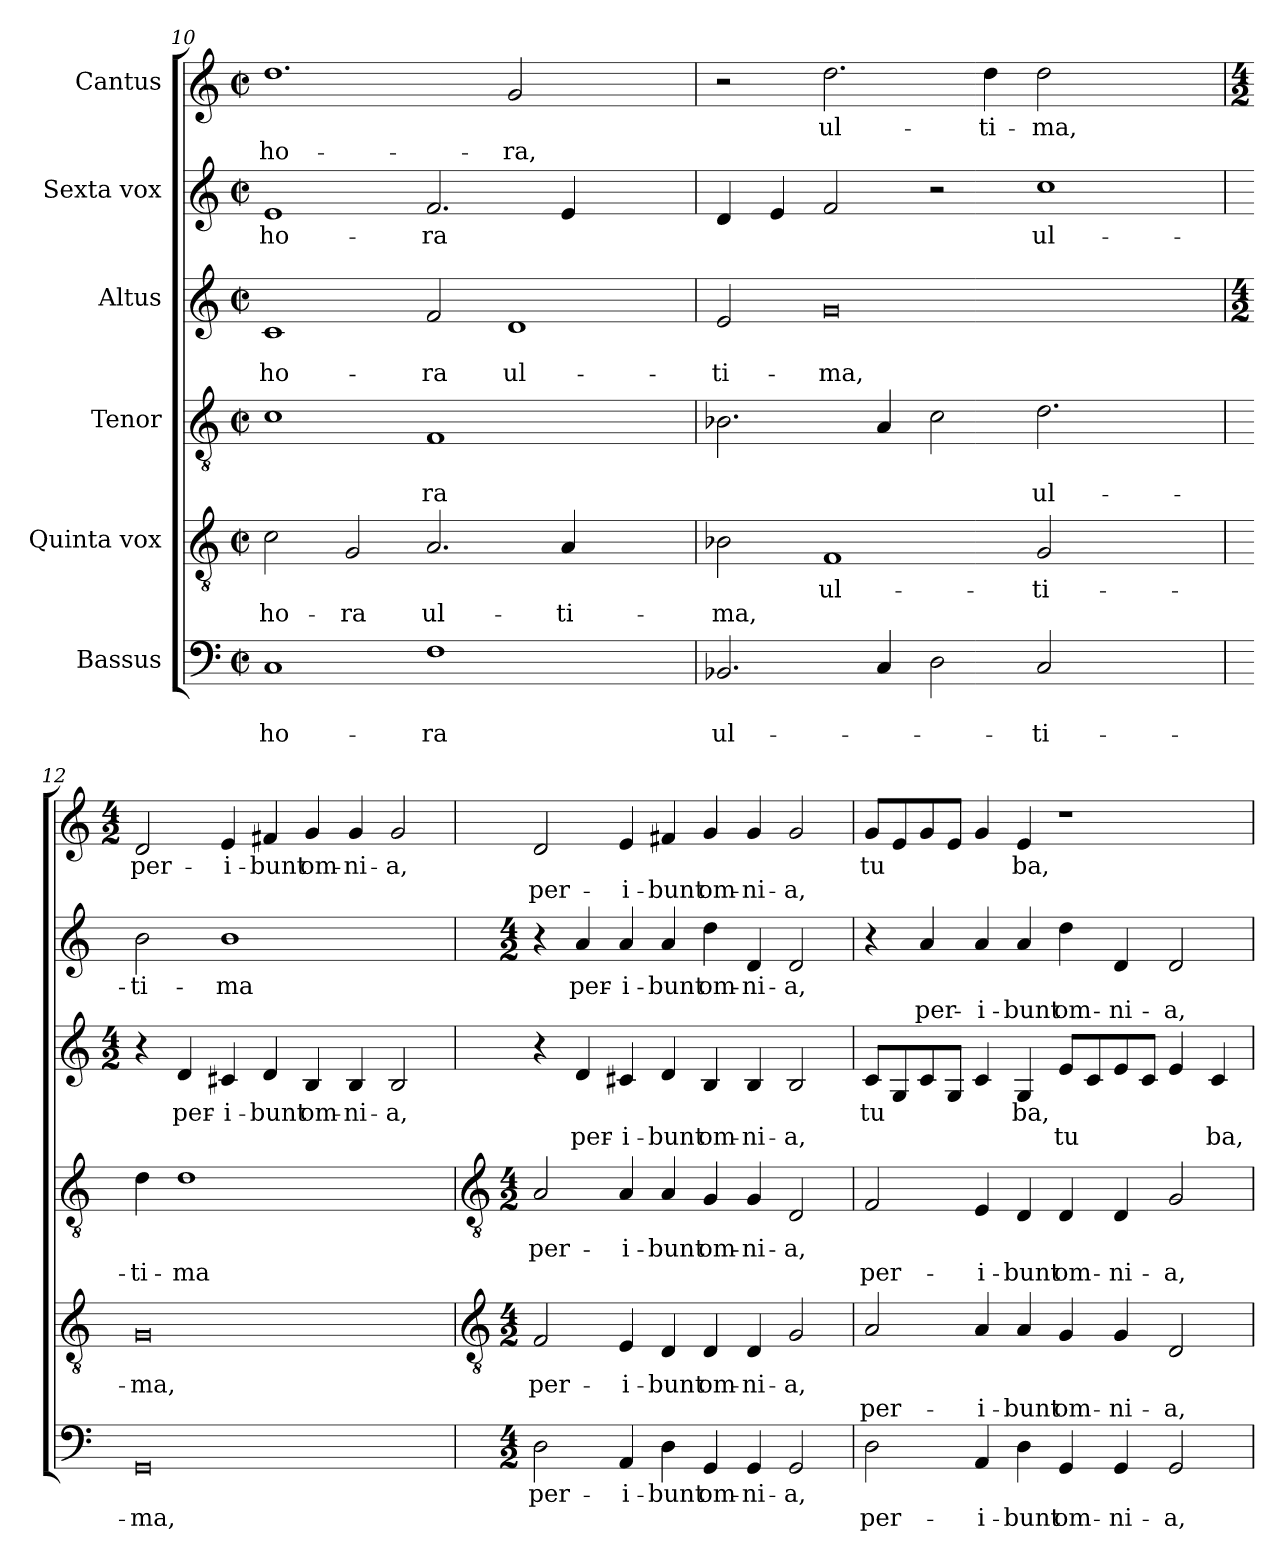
**kern	**text	**text	**kern	**text	**text	**kern	**text	**text	**kern	**text	**text	**kern	**text	**text	**kern	**text	**text
*part6	*part6	*part6	*part5	*part5	*part5	*part4	*part4	*part4	*part3	*part3	*part3	*part2	*part2	*part2	*part1	*part1	*part1
*staff6	*staff6	*staff6	*staff5	*staff5	*staff5	*staff4	*staff4	*staff4	*staff3	*staff3	*staff3	*staff2	*staff2	*staff2	*staff1	*staff1	*staff1
*I"Bassus	*	*	*I"Quinta vox	*	*	*I"Tenor	*	*	*I"Altus	*	*	*I"Sexta vox	*	*	*I"Cantus	*	*
*clefF4	*	*	*clefGv2	*	*	*clefGv2	*	*	*clefG2	*	*	*clefG2	*	*	*clefG2	*	*
*k[]	*	*	*k[]	*	*	*k[]	*	*	*k[]	*	*	*k[]	*	*	*k[]	*	*
*C:	*	*	*C:	*	*	*C:	*	*	*C:	*	*	*C:	*	*	*C:	*	*
*M4/2	*	*	*M4/2	*	*	*M4/2	*	*	*M4/2	*	*	*M4/2	*	*	*M4/2	*	*
*met(c|)	*	*	*met(c|)	*	*	*met(c|)	*	*	*met(c|)	*	*	*met(c|)	*	*	*met(c|)	*	*
=10	=10	=10	=10	=10	=10	=10	=10	=10	=10	=10	=10	=10	=10	=10	=10	=10	=10
!	!	!LO:LY:b	!	!	!LO:LY:b	!	!	!	!	!	!LO:LY:b	!	!LO:LY:b	!	!	!	!LO:LY:b
*	*	*	*	*	*	*	*	*	*	*	*	*	*	*	*^	*	*
1C	.	ho-	2c	.	ho-	1c	.	.	1c	.	ho-	1e	ho-	.	1.dd	2ryy	.	ho-
!	!	!	!	!	!LO:LY:b	!	!	!	!	!	!	!	!	!	!	!	!	!
.	.	.	2G	.	-ra	.	.	.	.	.	.	.	.	.	.	0ryy	.	.
!	!	!LO:LY:b	!	!	!LO:LY:b	!	!	!LO:LY:b	!	!	!LO:LY:b	!	!LO:LY:b	!	!	!	!	!
1F	.	-ra	2.A	.	ul-	1F	.	-ra	2f	.	-ra	2.f	-ra	.	.	.	.	.
!	!	!	!	!	!	!	!	!	!	!	!LO:LY:b	!	!	!	!	!	!	!LO:LY:b
.	.	.	.	.	.	.	.	.	1d	.	ul-	.	.	.	2g	.	.	-ra,
!	!	!	!	!	!LO:LY:b	!	!	!	!	!	!	!	!	!	!	!	!	!
.	.	.	4A	.	-ti-	.	.	.	.	.	.	4e	.	.	.	.	.	.
2ryy	.	.	2ryy	.	.	2ryy	.	.	.	.	.	2ryy	.	.	2ryy	.	.	.
=11	=11	=11	=11	=11	=11	=11	=11	=11	=11	=11	=11	=11	=11	=11	=11	=11	=11	=11
!	!	!LO:LY:b	!	!	!LO:LY:b	!	!	!	!	!	!LO:LY:b	!	!	!	!	!	!	!
2.BB-X	.	ul-	2B-X	.	-ma,	2.B-	.	.	2e	.	-ti-	4d	.	.	2r	2ryy	.	.
.	.	.	.	.	.	.	.	.	.	.	.	4e	.	.	.	.	.	.
!	!	!	!	!LO:LY:b	!	!	!	!	!	!	!LO:LY:b	!	!	!	!	!	!LO:LY:b	!
.	.	.	1F	ul-	.	.	.	.	0g	.	-ma,	2f	.	.	2.dd	0ryy	ul-	.
4C	.	.	.	.	.	4A	.	.	.	.	.	.	.	.	.	.	.	.
2D	.	.	.	.	.	2c	.	.	.	.	.	2r	.	.	.	.	.	.
!	!	!	!	!	!	!	!	!	!	!	!	!	!	!	!	!	!LO:LY:b	!
.	.	.	.	.	.	.	.	.	.	.	.	.	.	.	4dd	.	-ti-	.
!	!	!LO:LY:b	!	!LO:LY:b	!	!	!	!LO:LY:b	!	!	!	!	!LO:LY:b	!	!	!	!LO:LY:b	!
2C	.	-ti-	2G	-ti-	.	2.d	.	ul-	.	.	.	1cc	ul-	.	2dd	.	-ma,	.
2ryy	.	.	2ryy	.	.	.	.	.	.	.	.	.	.	.	2ryy	.	.	.
.	.	.	.	.	.	4ryy	.	.	.	.	.	.	.	.	.	.	.	.
*	*	*	*	*	*	*	*	*	*	*	*	*	*	*	*v	*v	*	*
!!LO:LB:g=z
=12	=12	=12	=12	=12	=12	=12	=12	=12	=12	=12	=12	=12	=12	=12	=12	=12	=12
*	*	*	*	*	*	*	*	*	*M4/2	*	*	*	*	*	*M4/2	*	*
!	!	!LO:LY:b	!	!LO:LY:b	!	!	!	!LO:LY:b	!	!	!	!	!LO:LY:b	!	!	!LO:LY:b	!
0GG	.	-ma,	0G	-ma,	.	4d	.	-ti-	4r	.	.	2b	-ti-	.	2d	per-	.
!	!	!	!	!	!	!	!	!LO:LY:b	!	!LO:LY:b	!	!	!	!	!	!	!
.	.	.	.	.	.	1d	.	-ma	4d	per-	.	.	.	.	.	.	.
!	!	!	!	!	!	!	!	!	!	!LO:LY:b	!	!	!LO:LY:b	!	!	!LO:LY:b	!
.	.	.	.	.	.	.	.	.	4c#X	-i-	.	1b	-ma	.	4e	-i-	.
!	!	!	!	!	!	!	!	!	!	!LO:LY:b	!	!	!	!	!	!LO:LY:b	!
.	.	.	.	.	.	.	.	.	4d	-bunt	.	.	.	.	4f#X	-bunt	.
!	!	!	!	!	!	!	!	!	!	!LO:LY:b	!	!	!	!	!	!LO:LY:b	!
.	.	.	.	.	.	.	.	.	4B	om-	.	.	.	.	4g	om-	.
!	!	!	!	!	!	!	!	!	!	!LO:LY:b	!	!	!	!	!	!LO:LY:b	!
.	.	.	.	.	.	2.ryy	.	.	4B	-ni-	.	.	.	.	4g	-ni-	.
!	!	!	!	!	!	!	!	!	!	!LO:LY:b	!	!	!	!	!	!LO:LY:b	!
.	.	.	.	.	.	.	.	.	2B	-a,	.	2ryy	.	.	2g	-a,	.
!!LO:LB:g=z
=13	=13	=13	=13	=13	=13	=13	=13	=13	=13	=13	=13	=13	=13	=13	=13	=13	=13
*	*	*	*clefGv2	*	*	*clefGv2	*	*	*	*	*	*	*	*	*	*	*
*M4/2	*	*	*M4/2	*	*	*M4/2	*	*	*	*	*	*M4/2	*	*	*	*	*
!	!LO:LY:b	!	!	!LO:LY:b	!	!	!LO:LY:b	!	!	!	!	!	!	!	!	!	!LO:LY:b
2D	per-	.	2F	per-	.	2A	per-	.	4r	.	.	4r	.	.	2d	.	per-
!	!	!	!	!	!	!	!	!	!	!	!LO:LY:b	!	!LO:LY:b	!	!	!	!
.	.	.	.	.	.	.	.	.	4d	.	per-	4a	per-	.	.	.	.
!	!LO:LY:b	!	!	!LO:LY:b	!	!	!LO:LY:b	!	!	!	!LO:LY:b	!	!LO:LY:b	!	!	!	!LO:LY:b
4AA	-i-	.	4E	-i-	.	4A	-i-	.	4c#X	.	-i-	4a	-i-	.	4e	.	-i-
!	!LO:LY:b	!	!	!LO:LY:b	!	!	!LO:LY:b	!	!	!	!LO:LY:b	!	!LO:LY:b	!	!	!	!LO:LY:b
4D	-bunt	.	4D	-bunt	.	4A	-bunt	.	4d	.	-bunt	4a	-bunt	.	4f#X	.	-bunt
!	!LO:LY:b	!	!	!LO:LY:b	!	!	!LO:LY:b	!	!	!	!LO:LY:b	!	!LO:LY:b	!	!	!	!LO:LY:b
4GG	om-	.	4D	om-	.	4G	om-	.	4B	.	om-	4dd	om-	.	4g	.	om-
!	!LO:LY:b	!	!	!LO:LY:b	!	!	!LO:LY:b	!	!	!	!LO:LY:b	!	!LO:LY:b	!	!	!	!LO:LY:b
4GG	-ni-	.	4D	-ni-	.	4G	-ni-	.	4B	.	-ni-	4d	-ni-	.	4g	.	-ni-
!	!LO:LY:b	!	!	!LO:LY:b	!	!	!LO:LY:b	!	!	!	!LO:LY:b	!	!LO:LY:b	!	!	!	!LO:LY:b
2GG	-a,	.	2G	-a,	.	2D	-a,	.	2B	.	-a,	2d	-a,	.	2g	.	-a,
=14	=14	=14	=14	=14	=14	=14	=14	=14	=14	=14	=14	=14	=14	=14	=14	=14	=14
!	!	!LO:LY:b	!	!	!LO:LY:b	!	!	!LO:LY:b	!	!LO:LY:b	!	!	!	!	!	!LO:LY:b	!
2D	.	per-	2A	.	per-	2F	.	per-	8cL	tu	.	4r	.	.	8gL	tu	.
.	.	.	.	.	.	.	.	.	8G	.	.	.	.	.	8e	.	.
!	!	!	!	!	!	!	!	!	!	!	!	!	!	!LO:LY:b	!	!	!
.	.	.	.	.	.	.	.	.	8c	.	.	4a	.	per-	8g	.	.
.	.	.	.	.	.	.	.	.	8GJ	.	.	.	.	.	8eJ	.	.
!	!	!LO:LY:b	!	!	!LO:LY:b	!	!	!LO:LY:b	!	!	!	!	!	!LO:LY:b	!	!	!
4AA	.	-i-	4A	.	-i-	4E	.	-i-	4c	.	.	4a	.	-i-	4g	.	.
!	!	!LO:LY:b	!	!	!LO:LY:b	!	!	!LO:LY:b	!	!LO:LY:b	!	!	!	!LO:LY:b	!	!LO:LY:b	!
4D	.	-bunt	4A	.	-bunt	4D	.	-bunt	4G	ba,	.	4a	.	-bunt	4e	ba,	.
!	!	!LO:LY:b	!	!	!LO:LY:b	!	!	!LO:LY:b	!	!	!LO:LY:b	!	!	!LO:LY:b	!	!	!
4GG	.	om-	4G	.	om-	4D	.	om-	8eL	.	tu	4dd	.	om-	1r	.	.
.	.	.	.	.	.	.	.	.	8c	.	.	.	.	.	.	.	.
!	!	!LO:LY:b	!	!	!LO:LY:b	!	!	!LO:LY:b	!	!	!	!	!	!LO:LY:b	!	!	!
4GG	.	-ni-	4G	.	-ni-	4D	.	-ni-	8e	.	.	4d	.	-ni-	.	.	.
.	.	.	.	.	.	.	.	.	8cJ	.	.	.	.	.	.	.	.
!	!	!LO:LY:b	!	!	!LO:LY:b	!	!	!LO:LY:b	!	!	!	!	!	!LO:LY:b	!	!	!
2GG	.	-a,	2D	.	-a,	2G	.	-a,	4e	.	.	2d	.	-a,	.	.	.
!	!	!	!	!	!	!	!	!	!	!	!LO:LY:b	!	!	!	!	!	!
.	.	.	.	.	.	.	.	.	4c	.	ba,	.	.	.	.	.	.
=	=	=	=	=	=	=	=	=	=	=	=	=	=	=	=	=	=
*-	*-	*-	*-	*-	*-	*-	*-	*-	*-	*-	*-	*-	*-	*-	*-	*-	*-
